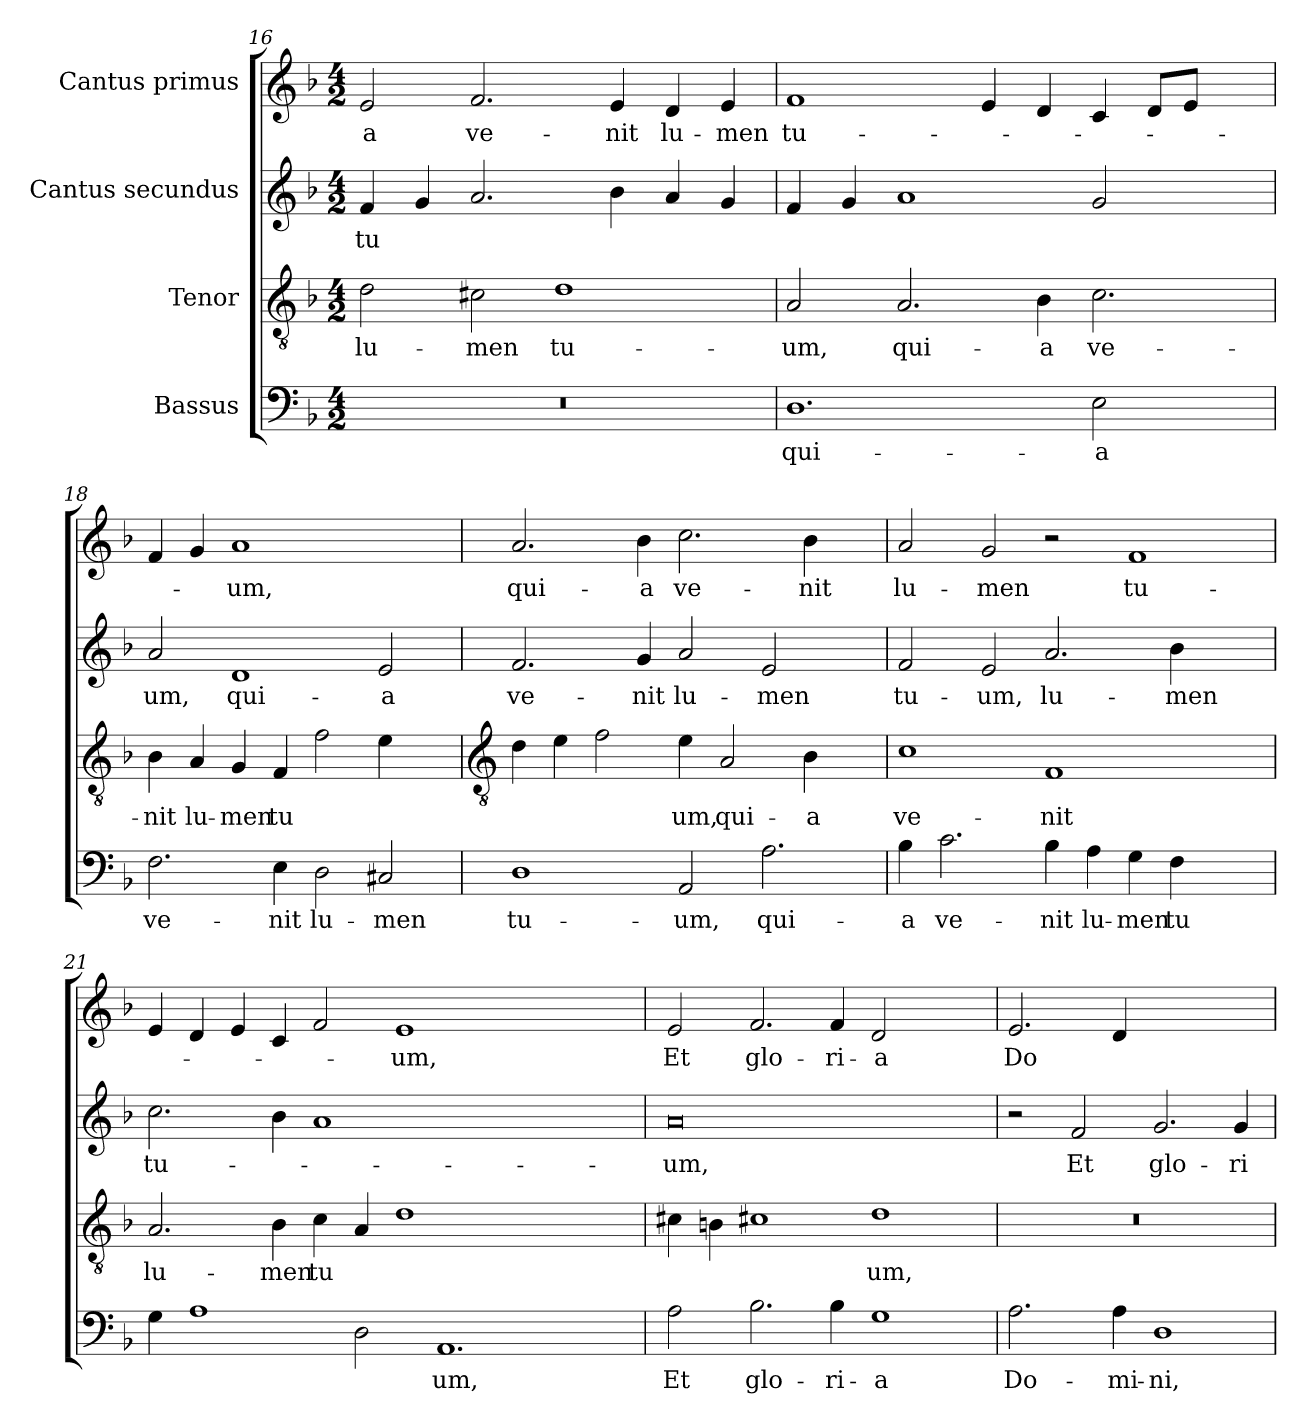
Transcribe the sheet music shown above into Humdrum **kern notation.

**kern	**text	**kern	**text	**kern	**text	**kern	**text
*part4	*part4	*part3	*part3	*part2	*part2	*part1	*part1
*staff4	*staff4	*staff3	*staff3	*staff2	*staff2	*staff1	*staff1
*I"Bassus	*	*I"Tenor	*	*I"Cantus secundus	*	*I"Cantus primus	*
*clefF4	*	*clefGv2	*	*clefG2	*	*clefG2	*
*k[b-]	*	*k[b-]	*	*k[b-]	*	*k[b-]	*
*F:	*	*F:	*	*F:	*	*F:	*
*M4/2	*	*M4/2	*	*M4/2	*	*M4/2	*
=16	=16	=16	=16	=16	=16	=16	=16
!	!	!	!LO:LY:b	!	!LO:LY:b	!	!LO:LY:b
0r	.	2d	lu-	4f	tu	2e	-a
.	.	.	.	4g	.	.	.
!	!	!	!LO:LY:b	!	!	!	!LO:LY:b
.	.	2c#X	-men	2.a	.	2.f	ve-
!	!	!	!LO:LY:b	!	!	!	!
.	.	1d	tu-	.	.	.	.
!	!	!	!	!	!	!	!LO:LY:b
.	.	.	.	4b-	.	4e	-nit
!	!	!	!	!	!	!	!LO:LY:b
.	.	.	.	4a	.	4d	lu-
!	!	!	!	!	!	!	!LO:LY:b
.	.	.	.	4g	.	4e	-men
=17	=17	=17	=17	=17	=17	=17	=17
!	!LO:LY:b	!	!LO:LY:b	!	!	!	!LO:LY:b
1.D	qui-	2A	-um,	4f	.	1f	tu-
.	.	.	.	4g	.	.	.
!	!	!	!LO:LY:b	!	!	!	!
.	.	2.A	qui-	1a	.	.	.
.	.	.	.	.	.	4e	.
!	!	!	!LO:LY:b	!	!	!	!
.	.	4B-	-a	.	.	4d	.
!	!LO:LY:b	!	!LO:LY:b	!	!	!	!
2E	-a	2.c	ve-	2g	.	4c	.
.	.	.	.	.	.	8dL	.
.	.	.	.	.	.	8eJ	.
4ryy	.	.	.	4ryy	.	4ryy	.
=18	=18	=18	=18	=18	=18	=18	=18
!	!LO:LY:b	!	!LO:LY:b	!	!LO:LY:b	!	!
2.F	ve-	4B-	-nit	2a	um,	4f	.
!	!	!	!LO:LY:b	!	!	!	!
.	.	4A	lu-	.	.	4g	.
!	!	!	!LO:LY:b	!	!LO:LY:b	!	!LO:LY:b
.	.	4G	-men	1d	qui-	1a	-um,
!	!LO:LY:b	!	!LO:LY:b	!	!	!	!
4E	-nit	4F	tu	.	.	.	.
!	!LO:LY:b	!	!	!	!	!	!
2D	lu-	2f	.	.	.	.	.
!	!LO:LY:b	!	!	!	!LO:LY:b	!	!
2C#X	-men	4e	.	2e	-a	2ryy	.
.	.	4ryy	.	.	.	.	.
!!LO:LB:g=z
=19	=19	=19	=19	=19	=19	=19	=19
*	*	*clefGv2	*	*	*	*	*
!	!LO:LY:b	!	!	!	!LO:LY:b	!	!LO:LY:b
1D	tu-	4d	.	2.f	ve-	2.a	qui-
.	.	4e	.	.	.	.	.
.	.	2f	.	.	.	.	.
!	!	!	!	!	!LO:LY:b	!	!LO:LY:b
.	.	.	.	4g	-nit	4b-	-a
!	!LO:LY:b	!	!LO:LY:b	!	!LO:LY:b	!	!LO:LY:b
2AA	-um,	4e	um,	2a	lu-	2.cc	ve-
!	!	!	!LO:LY:b	!	!	!	!
.	.	2A	qui-	.	.	.	.
!	!LO:LY:b	!	!	!	!LO:LY:b	!	!
2.A	qui-	.	.	2e	-men	.	.
!	!	!	!LO:LY:b	!	!	!	!LO:LY:b
.	.	4B-	-a	.	.	4b-	-nit
.	.	4ryy	.	4ryy	.	4ryy	.
=19A	=19A	=19A	=19A	=19A	=19A	=19A	=19A
!	!LO:LY:b	!	!LO:LY:b	!	!LO:LY:b	!	!LO:LY:b
4B-	-a	1c	ve-	2f	tu-	2a	lu-
!	!LO:LY:b	!	!	!	!	!	!
2.c	ve-	.	.	.	.	.	.
!	!	!	!	!	!LO:LY:b	!	!LO:LY:b
.	.	.	.	2e	-um,	2g	-men
!	!LO:LY:b	!	!LO:LY:b	!	!LO:LY:b	!	!
4B-	-nit	1F	-nit	2.a	lu-	2r	.
!	!LO:LY:b	!	!	!	!	!	!
4A	lu-	.	.	.	.	.	.
!	!LO:LY:b	!	!	!	!	!	!LO:LY:b
4G	-men	.	.	.	.	1f	tu-
!	!LO:LY:b	!	!	!	!LO:LY:b	!	!
4F	tu	.	.	4b-	-men	.	.
2ryy	.	2ryy	.	2ryy	.	.	.
=21A	=21A	=21A	=21A	=21A	=21A	=21A	=21A
!	!	!	!LO:LY:b	!	!LO:LY:b	!	!
4G	.	2.A	lu-	2.cc	tu-	4e	.
1A	.	.	.	.	.	4d	.
.	.	.	.	.	.	4e	.
!	!	!	!LO:LY:b	!	!	!	!
.	.	4B-	-men	4b-	.	4c	.
!	!	!	!LO:LY:b	!	!	!	!
.	.	4c	tu	1a	.	2f	.
2D	.	4A	.	.	.	.	.
!	!	!	!	!	!	!	!LO:LY:b
.	.	1d	.	.	.	1e	-um,
!	!LO:LY:b	!	!	!	!	!	!
1.AA	um,	.	.	.	.	.	.
.	.	.	.	1ryy	.	.	.
.	.	2.ryy	.	.	.	2.ryy	.
.	.	.	.	4ryy	.	.	.
=21B	=21B	=21B	=21B	=21B	=21B	=21B	=21B
!	!LO:LY:b	!	!	!	!LO:LY:b	!	!LO:LY:b
2A	Et	4c#X	.	0a	-um,	2e	Et
.	.	4Bn	.	.	.	.	.
!	!LO:LY:b	!	!	!	!	!	!LO:LY:b
2.B-	glo-	1c#X	.	.	.	2.f	glo-
!	!LO:LY:b	!	!	!	!	!	!LO:LY:b
4B-	-ri-	.	.	.	.	4f	-ri-
!	!LO:LY:b	!	!LO:LY:b	!	!	!	!LO:LY:b
1G	-a	1d	um,	.	.	2d	-a
.	.	.	.	2ryy	.	2ryy	.
!!LO:LB:g=z
=22A	=22A	=22A	=22A	=22A	=22A	=22A	=22A
!	!LO:LY:b	!	!	!	!	!	!LO:LY:b
2.A	Do-	0r	.	2r	.	2.e	Do
!	!	!	!	!	!LO:LY:b	!	!
.	.	.	.	2f	Et	.	.
!	!LO:LY:b	!	!	!	!	!	!
4A	-mi-	.	.	.	.	4d	.
!	!LO:LY:b	!	!	!	!LO:LY:b	!	!
1D	-ni,	.	.	2.g	glo-	1ryy	.
!	!	!	!	!	!LO:LY:b	!	!
.	.	.	.	4g	-ri-	.	.
=	=	=	=	=	=	=	=
*-	*-	*-	*-	*-	*-	*-	*-
